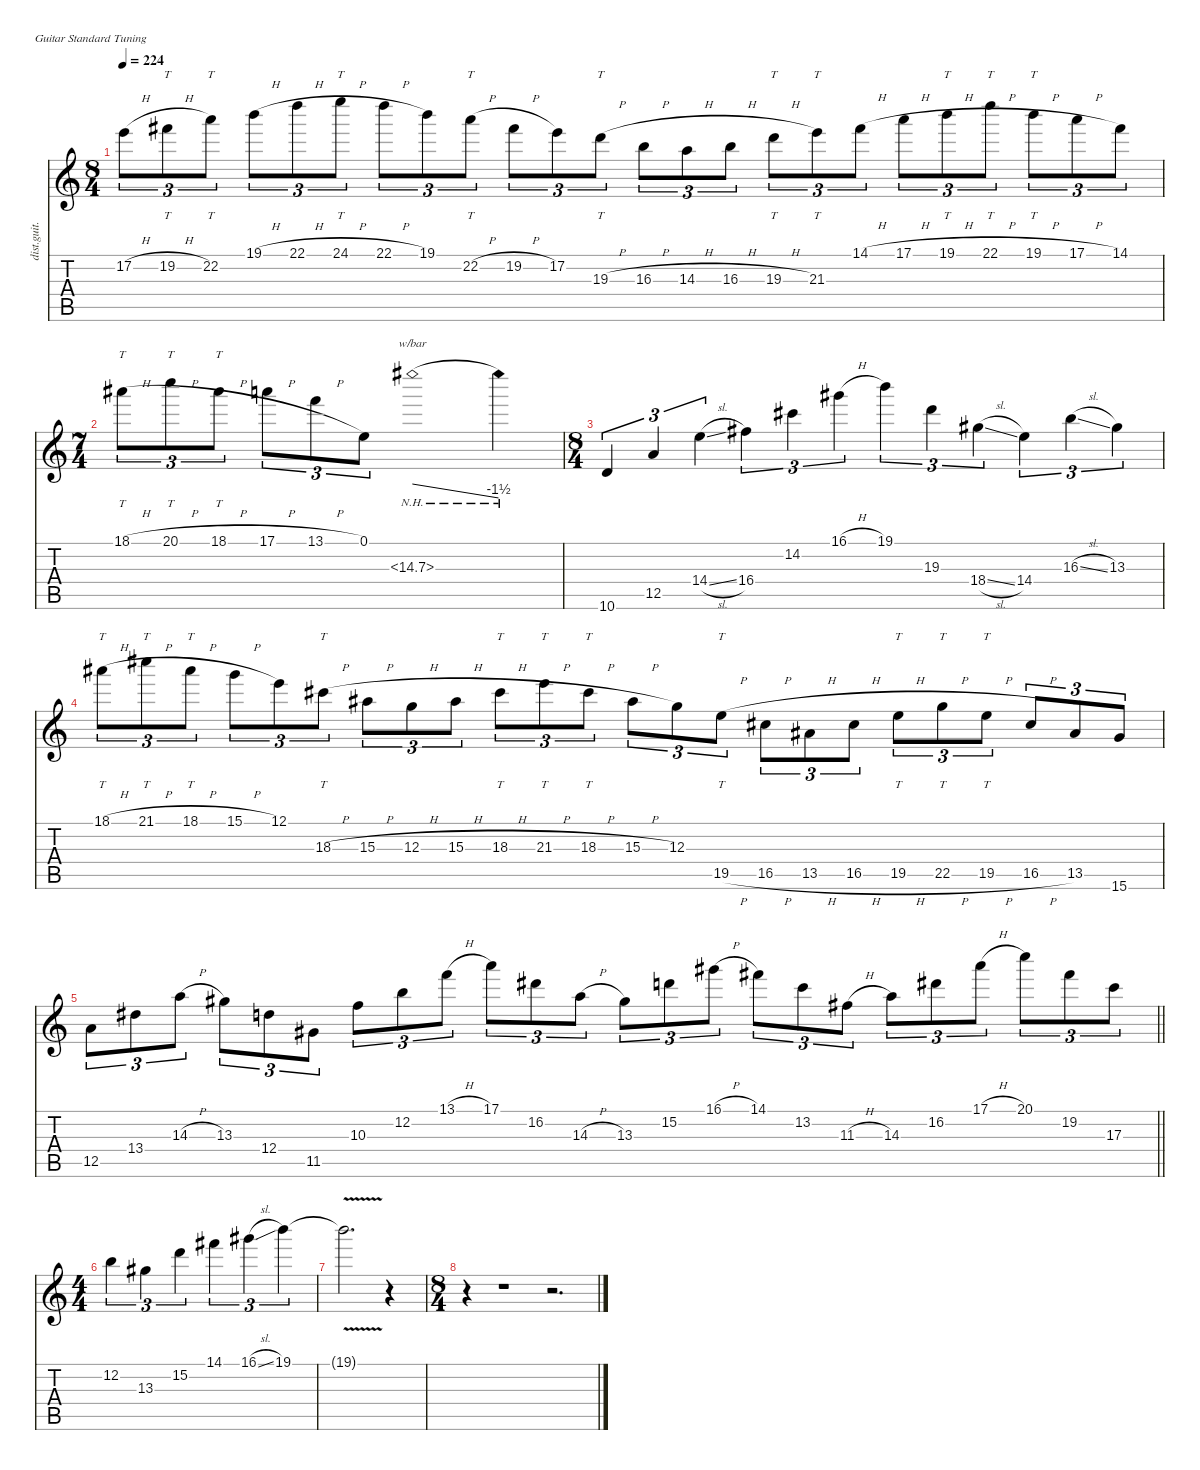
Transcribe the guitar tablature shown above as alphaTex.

\defaultSystemsLayout 4
\hideDynamics
\bracketExtendMode nobrackets
\otherSystemsTrackNameOrientation horizontal
\track ("Solo (Muenzner)" "dist.guit.") {instrument distortionguitar}
\staff {score tabs}
\tuning (E4 B3 G3 D3 A2 E2)
\ts (8 4)
\beaming (8 4 4 4 4)
\tempo 224
\clef g2
\ks c
17.2{h}.8{tu (3 2) dy f beam Down} 19.2{h acc #}.8{tt tu (3 2) beam Down} 22.2.8{tt tu (3 2) beam Down} 19.1{h}.8{tu (3 2) beam Down} 22.1{h}.8{tu (3 2) beam Down} 24.1{h}.8{tt tu (3 2) beam Down} 22.1{h}.8{tu (3 2) beam Down} 19.1.8{tu (3 2) beam Down} 22.2{h}.8{tt tu (3 2) beam Down} 19.2{h acc #}.8{tu (3 2) beam Down} 17.2.8{tu (3 2) beam Down} 19.3{h}.8{tt tu (3 2) beam Down} 16.3{h}.8{tu (3 2) beam Down} 14.3{h}.8{tu (3 2) beam Down} 16.3{h}.8{tu (3 2) beam Down} 19.3{h}.8{tt tu (3 2) beam Down} 21.3.8{tt tu (3 2) beam Down} 14.1{h acc #}.8{tu (3 2) beam Down} 17.1{h}.8{tu (3 2) beam Down} 19.1{h}.8{tt tu (3 2) beam Down} 22.1{h}.8{tt tu (3 2) beam Down} 19.1{h}.8{tt tu (3 2) beam Down} 17.1{h}.8{tu (3 2) beam Down} 14.1{acc #}.8{tu (3 2) beam Down} |
\ts (7 4)
\beaming (8 6 4 4)
18.1{h acc #}.8{tt tu (3 2) beam Down} 20.1{h}.8{tt tu (3 2) beam Down} 18.1{h acc #}.8{tt tu (3 2) beam Down} 17.1{h}.8{tu (3 2) beam Down} 13.1{h}.8{tu (3 2) beam Down} 0.1.8{tu (3 2) beam Down} 15.3{nh acc #}.1{tbe (dive default 0 0 60 -6) beam Down} 15.3{nh t acc #}.4{beam Down} |
\ts (8 4)
\beaming (8 4 4 4 4)
10.6.4{tu (3 2) beam Up} 12.5.4{tu (3 2) beam Up} 14.4{sl}.4{tu (3 2) beam Down} 16.4{acc #}.4{tu (3 2) beam Down} 14.2{acc #}.4{tu (3 2) beam Down} 16.1{h acc #}.4{tu (3 2) beam Down} 19.1.4{tu (3 2) beam Down} 19.3.4{tu (3 2) beam Down} 18.4{sl acc #}.4{tu (3 2) beam Down} 14.4.4{tu (3 2) beam Down} 16.3{sl}.4{tu (3 2) beam Down} 13.3{acc #}.4{tu (3 2) beam Down} |
18.1{h acc #}.8{tt tu (3 2) beam Down} 21.1{h acc #}.8{tt tu (3 2) beam Down} 18.1{h acc #}.8{tt tu (3 2) beam Down} 15.1{h}.8{tu (3 2) beam Down} 12.1.8{tu (3 2) beam Down} 18.3{h acc #}.8{tt tu (3 2) beam Down} 15.3{h acc #}.8{tu (3 2) beam Down} 12.3{h}.8{tu (3 2) beam Down} 15.3{h acc #}.8{tu (3 2) beam Down} 18.3{h acc #}.8{tt tu (3 2) beam Down} 21.3{h}.8{tt tu (3 2) beam Down} 18.3{h acc #}.8{tt tu (3 2) beam Down} 15.3{h acc #}.8{tu (3 2) beam Down} 12.3.8{tu (3 2) beam Down} 19.5{h}.8{tt tu (3 2) beam Down} 16.5{h acc #}.8{tu (3 2) beam Down} 13.5{h acc #}.8{tu (3 2) beam Down} 16.5{h acc #}.8{tu (3 2) beam Down} 19.5{h}.8{tt tu (3 2) beam Down} 22.5{h}.8{tt tu (3 2) beam Down} 19.5{h}.8{tt tu (3 2) beam Down} 16.5{h acc #}.8{tu (3 2) beam Up} 13.5{acc #}.8{tu (3 2) beam Up} 15.6.8{tu (3 2) beam Up} |
\barLineRight lightlight
12.5.8{tu (3 2) beam Down} 13.4{acc #}.8{tu (3 2) beam Down} 14.3{h}.8{tu (3 2) beam Down} 13.3{acc #}.8{tu (3 2) beam Down} 12.4.8{tu (3 2) beam Down} 11.5{acc #}.8{tu (3 2) beam Down} 10.3.8{tu (3 2) beam Down} 12.2.8{tu (3 2) beam Down} 13.1{h}.8{tu (3 2) beam Down} 17.1.8{tu (3 2) beam Down} 16.2{acc #}.8{tu (3 2) beam Down} 14.3{h}.8{tu (3 2) beam Down} 13.3{acc #}.8{tu (3 2) beam Down} 15.2.8{tu (3 2) beam Down} 16.1{h acc #}.8{tu (3 2) beam Down} 14.1{acc #}.8{tu (3 2) beam Down} 13.2.8{tu (3 2) beam Down} 11.3{h acc #}.8{tu (3 2) beam Down} 14.3.8{tu (3 2) beam Down} 16.2{acc #}.8{tu (3 2) beam Down} 17.1{h}.8{tu (3 2) beam Down} 20.1.8{tu (3 2) beam Down} 19.2{acc #}.8{tu (3 2) beam Down} 17.3.8{tu (3 2) beam Down} |
\ts (4 4)
\beaming (8 2 2 2 2)
12.2.4{tu (3 2) beam Down} 13.3{acc #}.4{tu (3 2) beam Down} 15.2.4{tu (3 2) beam Down} 14.1{acc #}.4{tu (3 2) beam Down} 16.1{sl acc #}.4{tu (3 2) beam Down} 19.1.4{tu (3 2) beam Down} |
19.1{v t}.2{d beam Down} r.4{beam Down} |
\ts (8 4)
\beaming (8 4 4 4 4)
r.4{beam Down} r.1{beam Down} r.2{d beam Down}
